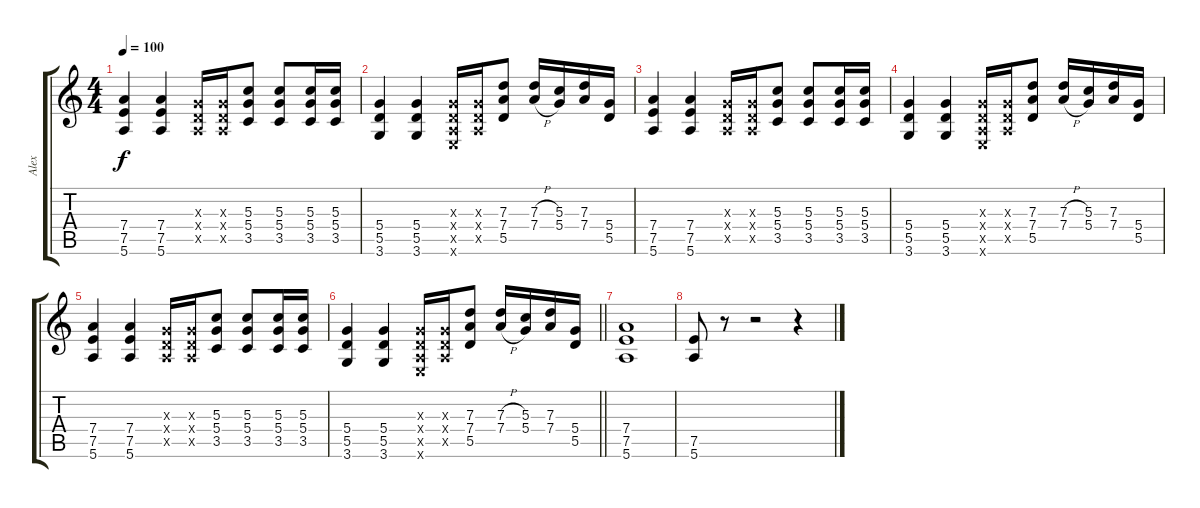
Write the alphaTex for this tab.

\track ("Alex" "Alex") {instrument distortionguitar}
\staff {score tabs}
\tuning (E4 B3 G3 D3 A2 E2) {hide}
\ts (4 4)
\tempo 100
\clef g2
\ks c
(7.4 7.5 5.6).4{dy f} (7.4 7.5 5.6).4 (0.3{x} 0.4{x} 0.5{x}).16 (0.3{x} 0.4{x} 0.5{x}).16 (5.3 5.4 3.5).8 (5.3 5.4 3.5).8 (5.3 5.4 3.5).16 (5.3 5.4 3.5).16 |
(5.4 5.5 3.6).4 (5.4 5.5 3.6).4 (0.3{x} 0.4{x} 0.5{x} 0.6{x}).16 (0.3{x} 0.4{x} 0.5{x}).16 (7.3 7.4 5.5).8 (7.3{h} 7.4{h}).16 (5.3 5.4).16 (7.3 7.4).16 (5.4 5.5).16 |
(7.4 7.5 5.6).4 (7.4 7.5 5.6).4 (0.3{x} 0.4{x} 0.5{x}).16 (0.3{x} 0.4{x} 0.5{x}).16 (5.3 5.4 3.5).8 (5.3 5.4 3.5).8 (5.3 5.4 3.5).16 (5.3 5.4 3.5).16 |
(5.4 5.5 3.6).4 (5.4 5.5 3.6).4 (0.3{x} 0.4{x} 0.5{x} 0.6{x}).16 (0.3{x} 0.4{x} 0.5{x}).16 (7.3 7.4 5.5).8 (7.3{h} 7.4{h}).16 (5.3 5.4).16 (7.3 7.4).16 (5.4 5.5).16 |
(7.4 7.5 5.6).4 (7.4 7.5 5.6).4 (0.3{x} 0.4{x} 0.5{x}).16 (0.3{x} 0.4{x} 0.5{x}).16 (5.3 5.4 3.5).8 (5.3 5.4 3.5).8 (5.3 5.4 3.5).16 (5.3 5.4 3.5).16 |
\barLineRight lightlight
(5.4 5.5 3.6).4 (5.4 5.5 3.6).4 (0.3{x} 0.4{x} 0.5{x} 0.6{x}).16 (0.3{x} 0.4{x} 0.5{x}).16 (7.3 7.4 5.5).8 (7.3{h} 7.4{h}).16 (5.3 5.4).16 (7.3 7.4).16 (5.4 5.5).16 |
(7.4 7.5 5.6).1 |
(7.5 5.6).8 r.8 r.2 r.4
